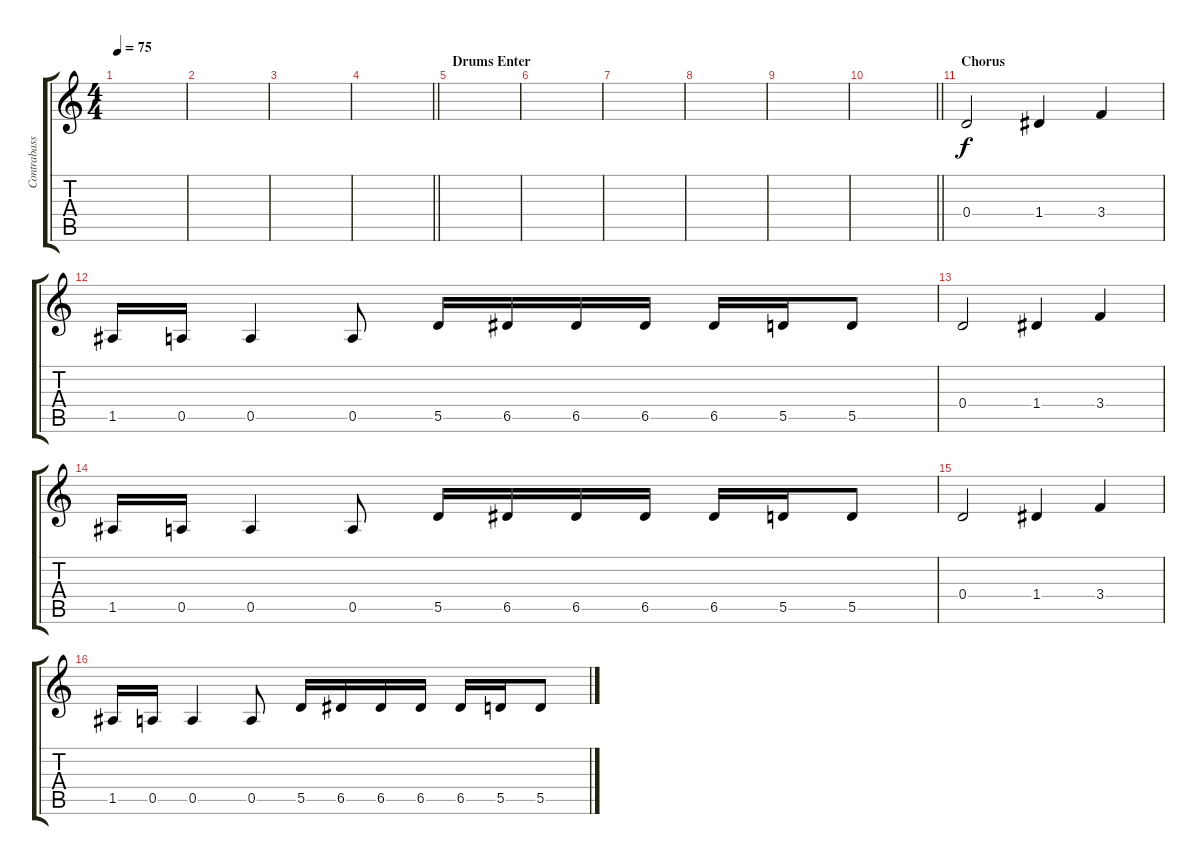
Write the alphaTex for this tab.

\track ("Contrabass" "Contrabass") {instrument contrabass}
\staff {score tabs}
\tuning (E4 B3 G3 D3 A2 E2) {hide}
\ts (4 4)
\tempo 75
\clef g2
\ks c
|
|
|
\barLineRight lightlight
|
\section ("" "Drums Enter")
|
|
|
|
|
\barLineRight lightlight
|
\section ("" "Chorus")
0.4.2 1.4.4 3.4.4 |
1.5.16 0.5.16 0.5.4 0.5.8 5.5.16 6.5.16 6.5.16 6.5.16 6.5.16 5.5.16 5.5.8 |
0.4.2 1.4.4 3.4.4 |
1.5.16 0.5.16 0.5.4 0.5.8 5.5.16 6.5.16 6.5.16 6.5.16 6.5.16 5.5.16 5.5.8 |
0.4.2 1.4.4 3.4.4 |
1.5.16 0.5.16 0.5.4 0.5.8 5.5.16 6.5.16 6.5.16 6.5.16 6.5.16 5.5.16 5.5.8
